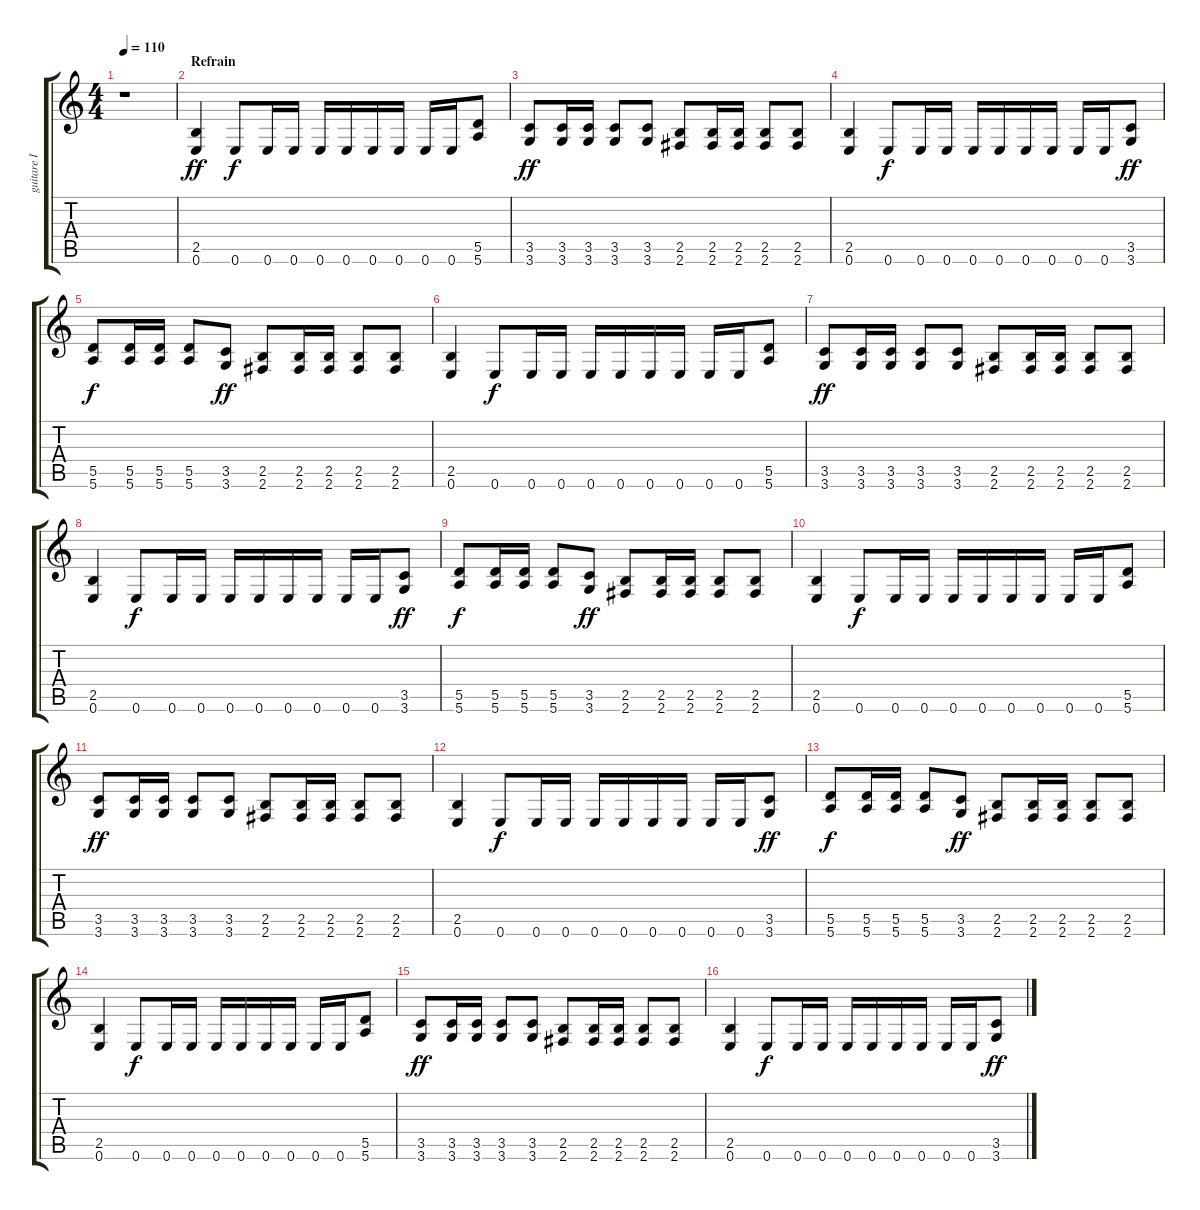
\track ("guitare I" "guitare I") {instrument distortionguitar}
\staff {score tabs}
\tuning (E4 B3 G3 D3 A2 E2) {hide}
\ts (4 4)
\tempo 110
\clef g2
\ks c
r.1{dy f} |
\section ("" "Refrain")
(2.5 0.6).4{dy ff} 0.6.8{dy f} 0.6.16 0.6.16 0.6.16 0.6.16 0.6.16 0.6.16 0.6.16 0.6.16 (5.5 5.6).8 |
(3.5 3.6).8{dy ff} (3.5 3.6).16 (3.5 3.6).16 (3.5 3.6).8 (3.5 3.6).8 (2.5 2.6).8 (2.5 2.6).16 (2.5 2.6).16 (2.5 2.6).8 (2.5 2.6).8 |
(2.5 0.6).4 0.6.8{dy f} 0.6.16 0.6.16 0.6.16 0.6.16 0.6.16 0.6.16 0.6.16 0.6.16 (3.5 3.6).8{dy ff} |
(5.5 5.6).8{dy f} (5.5 5.6).16 (5.5 5.6).16 (5.5 5.6).8 (3.5 3.6).8{dy ff} (2.5 2.6).8 (2.5 2.6).16 (2.5 2.6).16 (2.5 2.6).8 (2.5 2.6).8 |
(2.5 0.6).4 0.6.8{dy f} 0.6.16 0.6.16 0.6.16 0.6.16 0.6.16 0.6.16 0.6.16 0.6.16 (5.5 5.6).8 |
(3.5 3.6).8{dy ff} (3.5 3.6).16 (3.5 3.6).16 (3.5 3.6).8 (3.5 3.6).8 (2.5 2.6).8 (2.5 2.6).16 (2.5 2.6).16 (2.5 2.6).8 (2.5 2.6).8 |
(2.5 0.6).4 0.6.8{dy f} 0.6.16 0.6.16 0.6.16 0.6.16 0.6.16 0.6.16 0.6.16 0.6.16 (3.5 3.6).8{dy ff} |
(5.5 5.6).8{dy f} (5.5 5.6).16 (5.5 5.6).16 (5.5 5.6).8 (3.5 3.6).8{dy ff} (2.5 2.6).8 (2.5 2.6).16 (2.5 2.6).16 (2.5 2.6).8 (2.5 2.6).8 |
(2.5 0.6).4 0.6.8{dy f} 0.6.16 0.6.16 0.6.16 0.6.16 0.6.16 0.6.16 0.6.16 0.6.16 (5.5 5.6).8 |
(3.5 3.6).8{dy ff} (3.5 3.6).16 (3.5 3.6).16 (3.5 3.6).8 (3.5 3.6).8 (2.5 2.6).8 (2.5 2.6).16 (2.5 2.6).16 (2.5 2.6).8 (2.5 2.6).8 |
(2.5 0.6).4 0.6.8{dy f} 0.6.16 0.6.16 0.6.16 0.6.16 0.6.16 0.6.16 0.6.16 0.6.16 (3.5 3.6).8{dy ff} |
(5.5 5.6).8{dy f} (5.5 5.6).16 (5.5 5.6).16 (5.5 5.6).8 (3.5 3.6).8{dy ff} (2.5 2.6).8 (2.5 2.6).16 (2.5 2.6).16 (2.5 2.6).8 (2.5 2.6).8 |
(2.5 0.6).4 0.6.8{dy f} 0.6.16 0.6.16 0.6.16 0.6.16 0.6.16 0.6.16 0.6.16 0.6.16 (5.5 5.6).8 |
(3.5 3.6).8{dy ff} (3.5 3.6).16 (3.5 3.6).16 (3.5 3.6).8 (3.5 3.6).8 (2.5 2.6).8 (2.5 2.6).16 (2.5 2.6).16 (2.5 2.6).8 (2.5 2.6).8 |
(2.5 0.6).4 0.6.8{dy f} 0.6.16 0.6.16 0.6.16 0.6.16 0.6.16 0.6.16 0.6.16 0.6.16 (3.5 3.6).8{dy ff}
